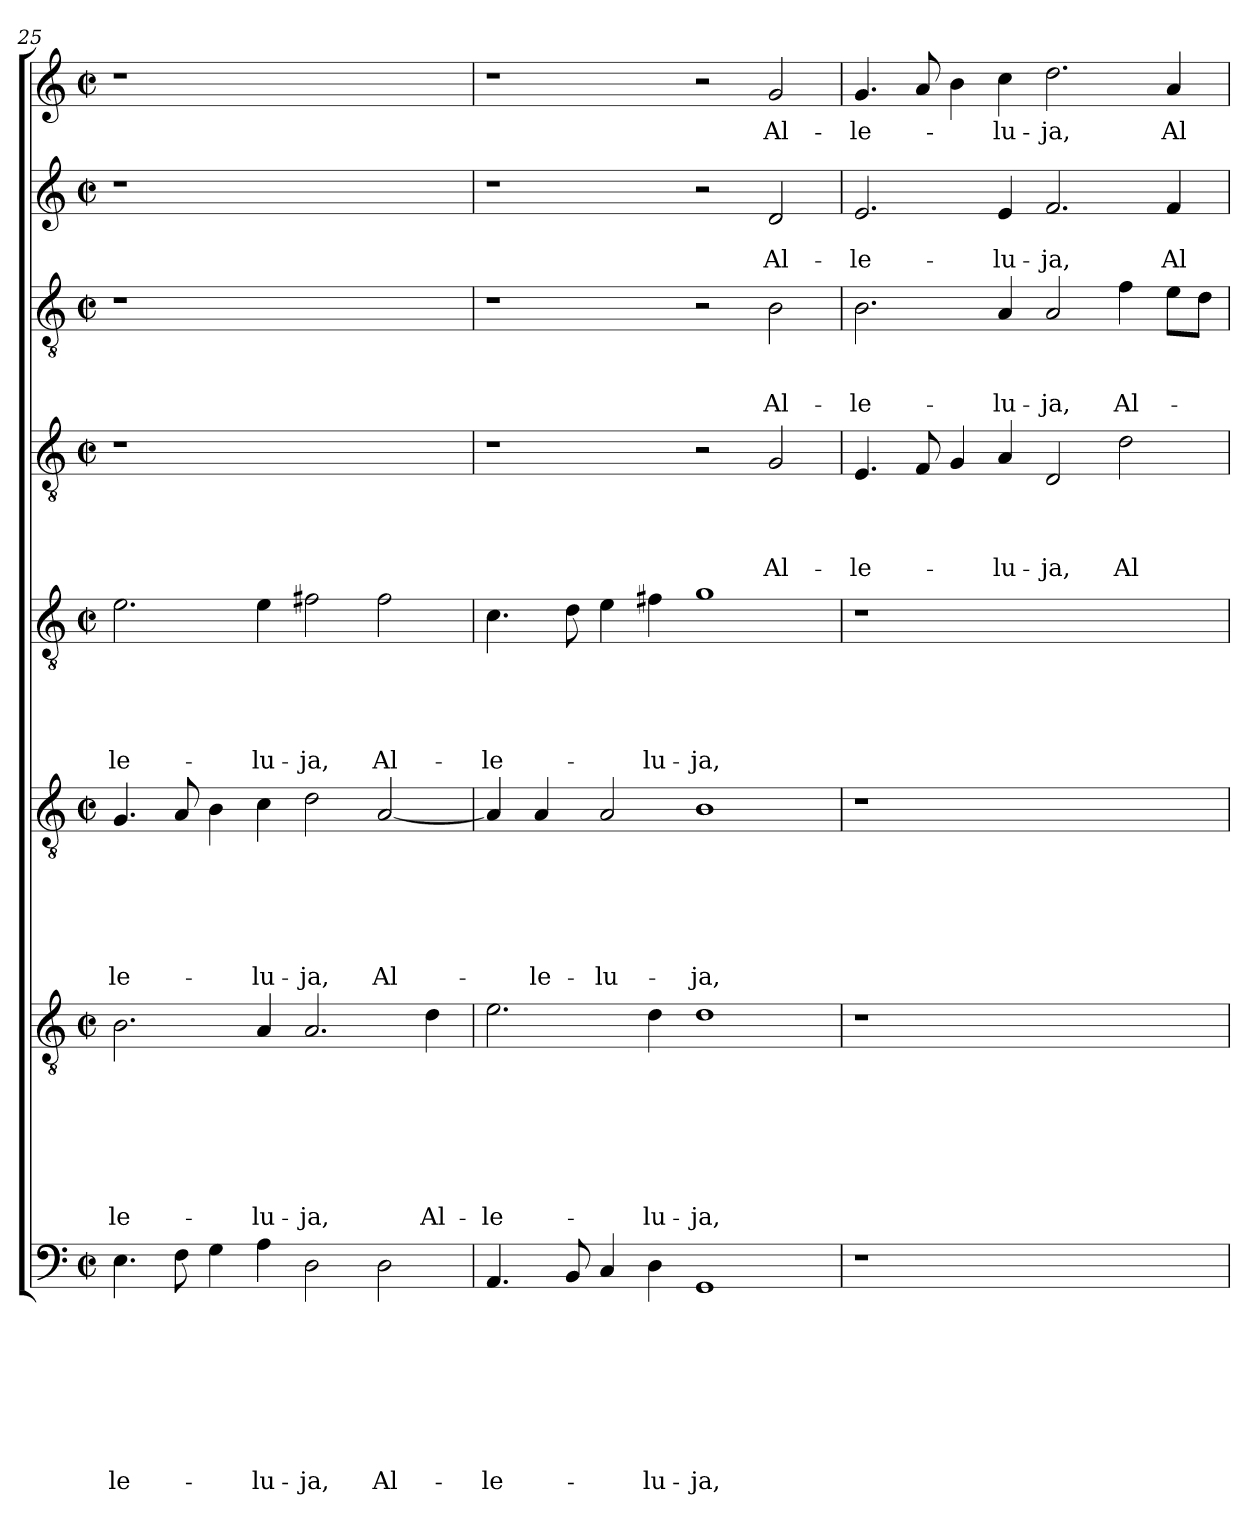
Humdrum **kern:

**kern	**text	**text	**text	**text	**text	**text	**text	**text	**kern	**text	**text	**text	**text	**text	**text	**text	**kern	**text	**text	**text	**text	**text	**text	**kern	**text	**text	**text	**text	**text	**kern	**text	**text	**text	**text	**kern	**text	**text	**text	**kern	**text	**text	**kern	**text
*part8	*part8	*part8	*part8	*part8	*part8	*part8	*part8	*part8	*part7	*part7	*part7	*part7	*part7	*part7	*part7	*part7	*part6	*part6	*part6	*part6	*part6	*part6	*part6	*part5	*part5	*part5	*part5	*part5	*part5	*part4	*part4	*part4	*part4	*part4	*part3	*part3	*part3	*part3	*part2	*part2	*part2	*part1	*part1
*staff8	*staff8	*staff8	*staff8	*staff8	*staff8	*staff8	*staff8	*staff8	*staff7	*staff7	*staff7	*staff7	*staff7	*staff7	*staff7	*staff7	*staff6	*staff6	*staff6	*staff6	*staff6	*staff6	*staff6	*staff5	*staff5	*staff5	*staff5	*staff5	*staff5	*staff4	*staff4	*staff4	*staff4	*staff4	*staff3	*staff3	*staff3	*staff3	*staff2	*staff2	*staff2	*staff1	*staff1
*clefF4	*	*	*	*	*	*	*	*	*clefGv2	*	*	*	*	*	*	*	*clefGv2	*	*	*	*	*	*	*clefGv2	*	*	*	*	*	*clefGv2	*	*	*	*	*clefGv2	*	*	*	*clefG2	*	*	*clefG2	*
*k[]	*	*	*	*	*	*	*	*	*k[]	*	*	*	*	*	*	*	*k[]	*	*	*	*	*	*	*k[]	*	*	*	*	*	*k[]	*	*	*	*	*k[]	*	*	*	*k[]	*	*	*k[]	*
*C:	*	*	*	*	*	*	*	*	*C:	*	*	*	*	*	*	*	*C:	*	*	*	*	*	*	*C:	*	*	*	*	*	*C:	*	*	*	*	*C:	*	*	*	*C:	*	*	*C:	*
*M2/2	*	*	*	*	*	*	*	*	*M2/2	*	*	*	*	*	*	*	*M2/2	*	*	*	*	*	*	*M2/2	*	*	*	*	*	*M2/2	*	*	*	*	*M2/2	*	*	*	*M2/2	*	*	*M2/2	*
*met(c|)	*	*	*	*	*	*	*	*	*met(c|)	*	*	*	*	*	*	*	*met(c|)	*	*	*	*	*	*	*met(c|)	*	*	*	*	*	*met(c|)	*	*	*	*	*met(c|)	*	*	*	*met(c|)	*	*	*met(c|)	*
=25	=25	=25	=25	=25	=25	=25	=25	=25	=25	=25	=25	=25	=25	=25	=25	=25	=25	=25	=25	=25	=25	=25	=25	=25	=25	=25	=25	=25	=25	=25	=25	=25	=25	=25	=25	=25	=25	=25	=25	=25	=25	=25	=25
!	!	!	!	!	!	!	!	!LO:LY:b	!	!	!	!	!	!	!	!LO:LY:b	!	!	!	!	!	!	!LO:LY:b	!	!	!	!	!	!LO:LY:b	!	!	!	!	!	!	!	!	!	!	!	!	!	!
4.E\	.	.	.	.	.	.	.	-le-	2.B\	.	.	.	.	.	.	-le-	4.G/	.	.	.	.	.	-le-	2.e\	.	.	.	.	-le-	1r	.	.	.	.	1r	.	.	.	1r	.	.	1r	.
8F\	.	.	.	.	.	.	.	.	.	.	.	.	.	.	.	.	8A/	.	.	.	.	.	.	.	.	.	.	.	.	.	.	.	.	.	.	.	.	.	.	.	.	.	.
4G\	.	.	.	.	.	.	.	.	.	.	.	.	.	.	.	.	4B\	.	.	.	.	.	.	.	.	.	.	.	.	.	.	.	.	.	.	.	.	.	.	.	.	.	.
!	!	!	!	!	!	!	!	!LO:LY:b	!	!	!	!	!	!	!	!LO:LY:b	!	!	!	!	!	!	!LO:LY:b	!	!	!	!	!	!LO:LY:b	!	!	!	!	!	!	!	!	!	!	!	!	!	!
4A\	.	.	.	.	.	.	.	-lu-	4A/	.	.	.	.	.	.	-lu-	4c\	.	.	.	.	.	-lu-	4e\	.	.	.	.	-lu-	.	.	.	.	.	.	.	.	.	.	.	.	.	.
!	!	!	!	!	!	!	!	!LO:LY:b	!	!	!	!	!	!	!	!LO:LY:b	!	!	!	!	!	!	!LO:LY:b	!	!	!	!	!	!LO:LY:b	!	!	!	!	!	!	!	!	!	!	!	!	!	!
2D\	.	.	.	.	.	.	.	-ja,	2.A/	.	.	.	.	.	.	-ja,	2d\	.	.	.	.	.	-ja,	2f#X\	.	.	.	.	-ja,	1ryy	.	.	.	.	1ryy	.	.	.	1ryy	.	.	1ryy	.
!	!	!	!	!	!	!	!	!LO:LY:b	!	!	!	!	!	!	!	!	!	!	!	!	!	!	!LO:LY:b	!	!	!	!	!	!LO:LY:b	!	!	!	!	!	!	!	!	!	!	!	!	!	!
2D\	.	.	.	.	.	.	.	Al-	.	.	.	.	.	.	.	.	[2A/	.	.	.	.	.	Al-	2f#\	.	.	.	.	Al-	.	.	.	.	.	.	.	.	.	.	.	.	.	.
!	!	!	!	!	!	!	!	!	!	!	!	!	!	!	!	!LO:LY:b	!	!	!	!	!	!	!	!	!	!	!	!	!	!	!	!	!	!	!	!	!	!	!	!	!	!	!
.	.	.	.	.	.	.	.	.	4d\	.	.	.	.	.	.	Al-	.	.	.	.	.	.	.	.	.	.	.	.	.	.	.	.	.	.	.	.	.	.	.	.	.	.	.
!!LO:PB:g=z
=26	=26	=26	=26	=26	=26	=26	=26	=26	=26	=26	=26	=26	=26	=26	=26	=26	=26	=26	=26	=26	=26	=26	=26	=26	=26	=26	=26	=26	=26	=26	=26	=26	=26	=26	=26	=26	=26	=26	=26	=26	=26	=26	=26
!	!	!	!	!	!	!	!	!LO:LY:b	!	!	!	!	!	!	!	!LO:LY:b	!	!	!	!	!	!	!	!	!	!	!	!	!LO:LY:b	!	!	!	!	!	!	!	!	!	!	!	!	!	!
4.AA/	.	.	.	.	.	.	.	-le-	2.e\	.	.	.	.	.	.	-le-	4A/]	.	.	.	.	.	.	4.c\	.	.	.	.	-le-	1r	.	.	.	.	1r	.	.	.	1r	.	.	1r	.
!	!	!	!	!	!	!	!	!	!	!	!	!	!	!	!	!	!	!	!	!	!	!	!LO:LY:b	!	!	!	!	!	!	!	!	!	!	!	!	!	!	!	!	!	!	!	!
.	.	.	.	.	.	.	.	.	.	.	.	.	.	.	.	.	4A/	.	.	.	.	.	-le-	.	.	.	.	.	.	.	.	.	.	.	.	.	.	.	.	.	.	.	.
8BB/	.	.	.	.	.	.	.	.	.	.	.	.	.	.	.	.	.	.	.	.	.	.	.	8d\	.	.	.	.	.	.	.	.	.	.	.	.	.	.	.	.	.	.	.
!	!	!	!	!	!	!	!	!	!	!	!	!	!	!	!	!	!	!	!	!	!	!	!LO:LY:b	!	!	!	!	!	!	!	!	!	!	!	!	!	!	!	!	!	!	!	!
4C/	.	.	.	.	.	.	.	.	.	.	.	.	.	.	.	.	2A/	.	.	.	.	.	-lu-	4e\	.	.	.	.	.	.	.	.	.	.	.	.	.	.	.	.	.	.	.
!	!	!	!	!	!	!	!	!LO:LY:b	!	!	!	!	!	!	!	!LO:LY:b	!	!	!	!	!	!	!	!	!	!	!	!	!LO:LY:b	!	!	!	!	!	!	!	!	!	!	!	!	!	!
4D\	.	.	.	.	.	.	.	-lu-	4d\	.	.	.	.	.	.	-lu-	.	.	.	.	.	.	.	4f#X\	.	.	.	.	-lu-	.	.	.	.	.	.	.	.	.	.	.	.	.	.
!	!	!	!	!	!	!	!	!LO:LY:b	!	!	!	!	!	!	!	!LO:LY:b	!	!	!	!	!	!	!LO:LY:b	!	!	!	!	!	!LO:LY:b	!	!	!	!	!	!	!	!	!	!	!	!	!	!
1GG	.	.	.	.	.	.	.	-ja,	1d	.	.	.	.	.	.	-ja,	1B	.	.	.	.	.	-ja,	1g	.	.	.	.	-ja,	2r	.	.	.	.	2r	.	.	.	2r	.	.	2r	.
!	!	!	!	!	!	!	!	!	!	!	!	!	!	!	!	!	!	!	!	!	!	!	!	!	!	!	!	!	!	!	!	!	!	!LO:LY:b	!	!	!	!LO:LY:b	!	!	!LO:LY:b	!	!LO:LY:b
.	.	.	.	.	.	.	.	.	.	.	.	.	.	.	.	.	.	.	.	.	.	.	.	.	.	.	.	.	.	2G/	.	.	.	Al-	2B\	.	.	Al-	2d/	.	Al-	2g/	Al-
=27	=27	=27	=27	=27	=27	=27	=27	=27	=27	=27	=27	=27	=27	=27	=27	=27	=27	=27	=27	=27	=27	=27	=27	=27	=27	=27	=27	=27	=27	=27	=27	=27	=27	=27	=27	=27	=27	=27	=27	=27	=27	=27	=27
!	!	!	!	!	!	!	!	!	!	!	!	!	!	!	!	!	!	!	!	!	!	!	!	!	!	!	!	!	!	!	!	!	!	!LO:LY:b	!	!	!	!LO:LY:b	!	!	!LO:LY:b	!	!LO:LY:b
1r	.	.	.	.	.	.	.	.	1r	.	.	.	.	.	.	.	1r	.	.	.	.	.	.	1r	.	.	.	.	.	4.E/	.	.	.	-le-	2.B\	.	.	-le-	2.e/	.	-le-	4.g/	-le-
.	.	.	.	.	.	.	.	.	.	.	.	.	.	.	.	.	.	.	.	.	.	.	.	.	.	.	.	.	.	8F/	.	.	.	.	.	.	.	.	.	.	.	8a/	.
.	.	.	.	.	.	.	.	.	.	.	.	.	.	.	.	.	.	.	.	.	.	.	.	.	.	.	.	.	.	4G/	.	.	.	.	.	.	.	.	.	.	.	4b\	.
!	!	!	!	!	!	!	!	!	!	!	!	!	!	!	!	!	!	!	!	!	!	!	!	!	!	!	!	!	!	!	!	!	!	!LO:LY:b	!	!	!	!LO:LY:b	!	!	!LO:LY:b	!	!LO:LY:b
.	.	.	.	.	.	.	.	.	.	.	.	.	.	.	.	.	.	.	.	.	.	.	.	.	.	.	.	.	.	4A/	.	.	.	-lu-	4A/	.	.	-lu-	4e/	.	-lu-	4cc\	-lu-
!	!	!	!	!	!	!	!	!	!	!	!	!	!	!	!	!	!	!	!	!	!	!	!	!	!	!	!	!	!	!	!	!	!	!LO:LY:b	!	!	!	!LO:LY:b	!	!	!LO:LY:b	!	!LO:LY:b
1ryy	.	.	.	.	.	.	.	.	1ryy	.	.	.	.	.	.	.	1ryy	.	.	.	.	.	.	1ryy	.	.	.	.	.	2D/	.	.	.	-ja,	2A/	.	.	-ja,	2.f/	.	-ja,	2.dd\	-ja,
!	!	!	!	!	!	!	!	!	!	!	!	!	!	!	!	!	!	!	!	!	!	!	!	!	!	!	!	!	!	!	!	!	!	!LO:LY:b	!	!	!	!LO:LY:b	!	!	!	!	!
.	.	.	.	.	.	.	.	.	.	.	.	.	.	.	.	.	.	.	.	.	.	.	.	.	.	.	.	.	.	2d\	.	.	.	Al-	4f\	.	.	Al-	.	.	.	.	.
!	!	!	!	!	!	!	!	!	!	!	!	!	!	!	!	!	!	!	!	!	!	!	!	!	!	!	!	!	!	!	!	!	!	!	!	!	!	!	!	!	!LO:LY:b	!	!LO:LY:b
.	.	.	.	.	.	.	.	.	.	.	.	.	.	.	.	.	.	.	.	.	.	.	.	.	.	.	.	.	.	.	.	.	.	.	8e\L	.	.	.	4f/	.	Al-	4a/	Al-
.	.	.	.	.	.	.	.	.	.	.	.	.	.	.	.	.	.	.	.	.	.	.	.	.	.	.	.	.	.	.	.	.	.	.	8d\J	.	.	.	.	.	.	.	.
=	=	=	=	=	=	=	=	=	=	=	=	=	=	=	=	=	=	=	=	=	=	=	=	=	=	=	=	=	=	=	=	=	=	=	=	=	=	=	=	=	=	=	=
*-	*-	*-	*-	*-	*-	*-	*-	*-	*-	*-	*-	*-	*-	*-	*-	*-	*-	*-	*-	*-	*-	*-	*-	*-	*-	*-	*-	*-	*-	*-	*-	*-	*-	*-	*-	*-	*-	*-	*-	*-	*-	*-	*-
